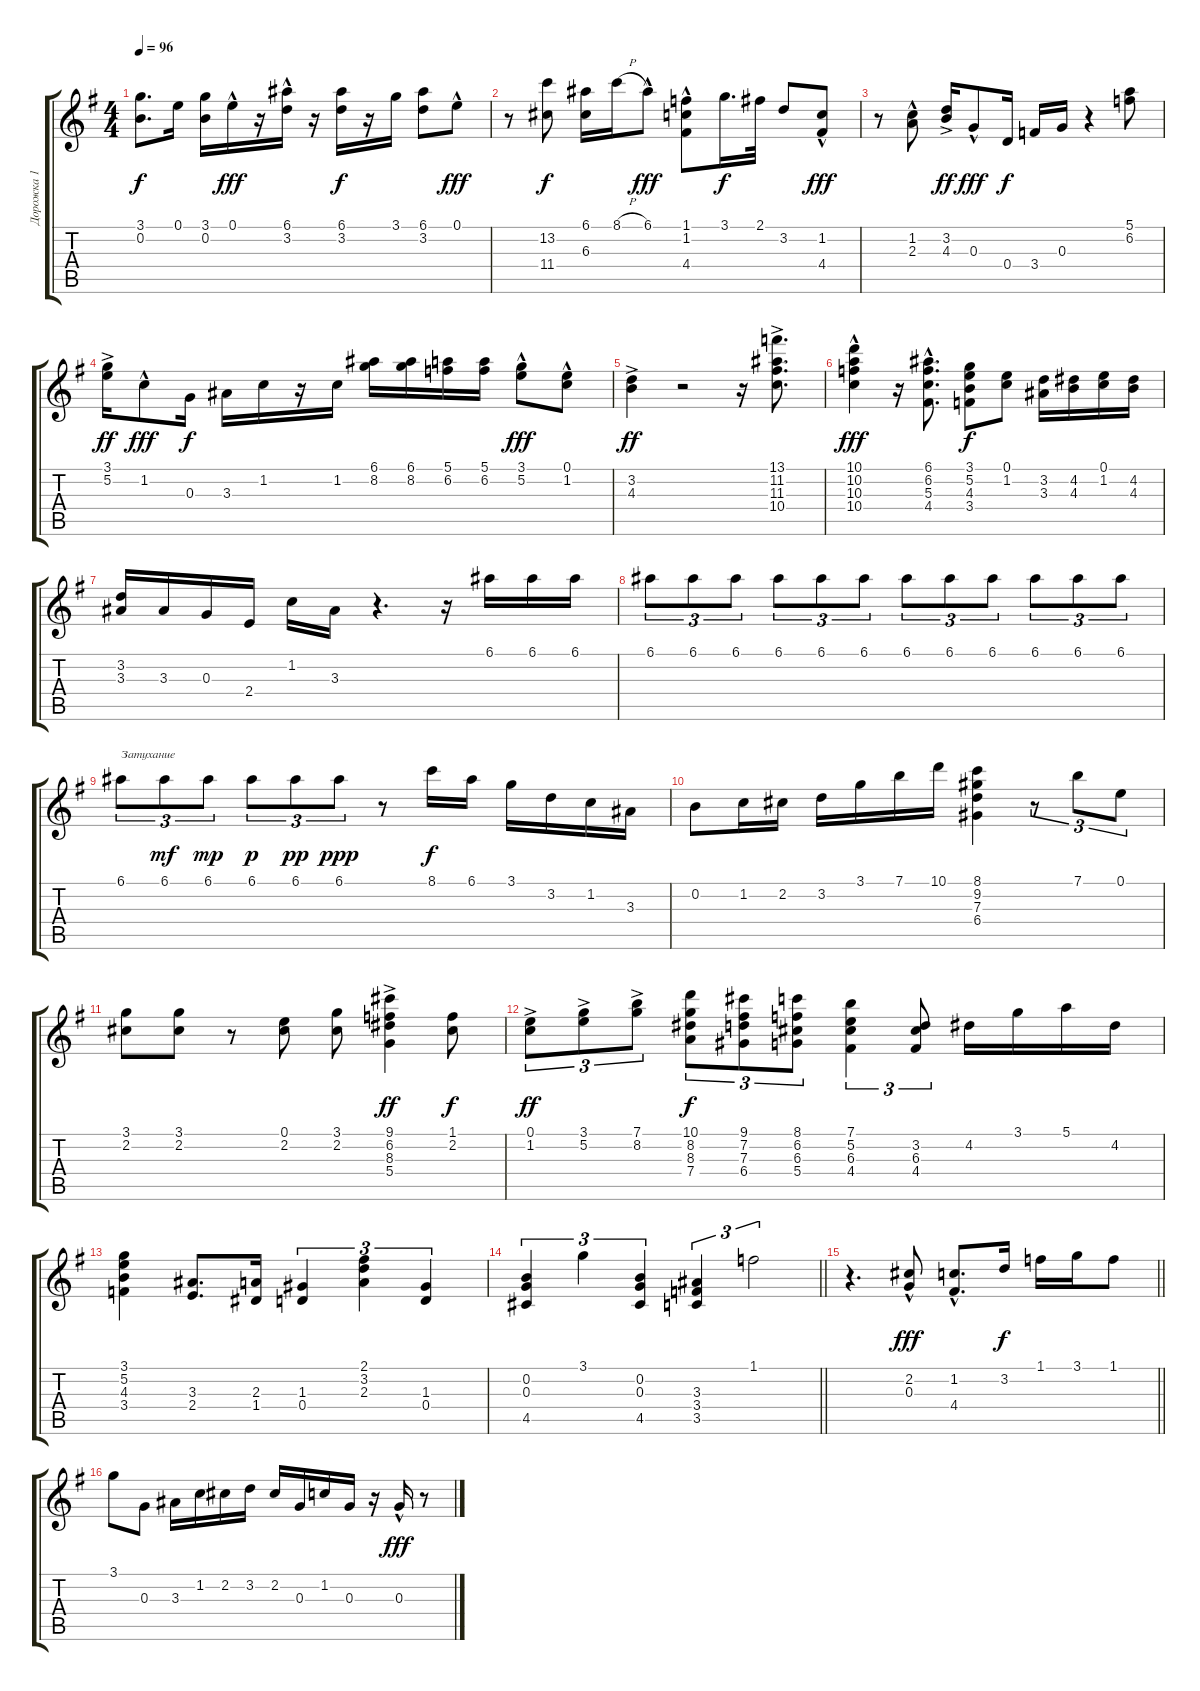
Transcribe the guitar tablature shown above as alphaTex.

\track ("Дорожка 1" "Дорожка 1") {instrument acousticguitarnylon}
\staff {score tabs}
\tuning (E4 B3 G3 D3 A2 E2) {hide}
\ts (4 4)
\tempo 96
\clef g2
\ks eminor
(3.1 0.2).8{d dy f} 0.1.16 (3.1 0.2).16 0.1{hac}.16{dy fff} r.16 (6.1{hac} 3.2).16 r.16 (6.1 3.2).16{dy f} r.16 3.1.16 (6.1 3.2).8 0.1{hac}.8{dy fff} |
r.8 (13.2 11.4).8{dy f} (6.1 6.3).16 8.1{h}.16 6.1{hac}.8{dy fff} (1.1{hac} 1.2 4.4).8 3.1.16{d dy f} 2.1.32 3.2.8 (1.2{hac} 4.4).8{dy fff} |
r.8 (1.2{hac} 2.3).8 (3.2 4.3{ac}).16{dy ff} 0.3{hac}.8{dy fff} 0.4.16{dy f} 3.4.16 0.3.16 r.4 (5.1 6.2).8 |
(3.1 5.2{ac}).16{dy ff} 1.2{hac}.8{dy fff} 0.3.16{dy f} 3.3.16 1.2.16 r.16 1.2.16 (6.1 8.2).16 (6.1 8.2).16 (5.1 6.2).16 (5.1 6.2).16 (3.1 5.2{hac}).8{dy fff} (0.1 1.2{hac}).8 |
(3.2 4.3{ac}).4{dy ff} r.2 r.16 (13.1{ac} 11.2 11.3 10.4).8{d} |
(10.1{hac} 10.2 10.3 10.4).4{dy fff} r.16 (6.1 6.2 5.3 4.4{hac}).8{d} (3.1 5.2 4.3 3.4).8{dy f} (0.1 1.2).8 (3.2 3.3).16 (4.2 4.3).16 (0.1 1.2).16 (4.2 4.3).16 |
(3.2 3.3).16 3.3.16 0.3.16 2.4.16 1.2.16 3.3.16 r.4{d} r.16 6.1.16 6.1.16 6.1.16 |
6.1.8{tu (3 2)} 6.1.8{tu (3 2)} 6.1.8{tu (3 2)} 6.1.8{tu (3 2)} 6.1.8{tu (3 2)} 6.1.8{tu (3 2)} 6.1.8{tu (3 2)} 6.1.8{tu (3 2)} 6.1.8{tu (3 2)} 6.1.8{tu (3 2)} 6.1.8{tu (3 2)} 6.1.8{tu (3 2)} |
6.1.8{tu (3 2) txt "Затухание"} 6.1.8{tu (3 2) dy mf} 6.1.8{tu (3 2) dy mp} 6.1.8{tu (3 2) dy p} 6.1.8{tu (3 2) dy pp} 6.1.8{tu (3 2) dy ppp} r.8 8.1.16{dy f} 6.1.16 3.1.16 3.2.16 1.2.16 3.3.16 |
0.2.8 1.2.16 2.2.16 3.2.16 3.1.16 7.1.16 10.1.16 (8.1 9.2 7.3 6.4).4 r.8{tu (3 2)} 7.1.8{tu (3 2)} 0.1.8{tu (3 2)} |
(3.1 2.2).8 (3.1 2.2).8 r.8 (0.1 2.2).8 (3.1 2.2).8 (9.1 6.2 8.3 5.4{ac}).4{dy ff} (1.1 2.2).8{dy f} |
(0.1{ac} 1.2).8{tu (3 2) dy ff} (3.1 5.2{ac}).8{tu (3 2)} (7.1 8.2{ac}).8{tu (3 2)} (10.1 8.2 8.3 7.4).8{tu (3 2) dy f} (9.1 7.2 7.3 6.4).8{tu (3 2)} (8.1 6.2 6.3 5.4).8{tu (3 2)} (7.1 5.2 6.3 4.4).4{tu (3 2)} (3.2 6.3 4.4).8{tu (3 2)} 4.2.16 3.1.16 5.1.16 4.2.16 |
(3.1 5.2 4.3 3.4).4 (3.3 2.4).8{d} (2.3 1.4).16 (1.3 0.4).4{tu (3 2)} (2.1 3.2 2.3).4{tu (3 2)} (1.3 0.4).4{tu (3 2)} |
\barLineRight lightlight
(0.2 0.3 4.5).4{tu (3 2)} 3.1.4{tu (3 2)} (0.2 0.3 4.5).4{tu (3 2)} (3.3 3.4 3.5).4{tu (3 2)} 1.1.2{tu (3 2)} |
\barLineRight lightlight
r.4{d} (2.2{hac} 0.3).8{dy fff} (1.2 4.4{hac}).8{d} 3.2.16{dy f} 1.1.16 3.1.16 1.1.8 |
3.1.8 0.3.8 3.3.16 1.2.16 2.2.16 3.2.16 2.2.16 0.3.16 1.2.16 0.3.16 r.16 0.3{hac}.16{dy fff} r.8
